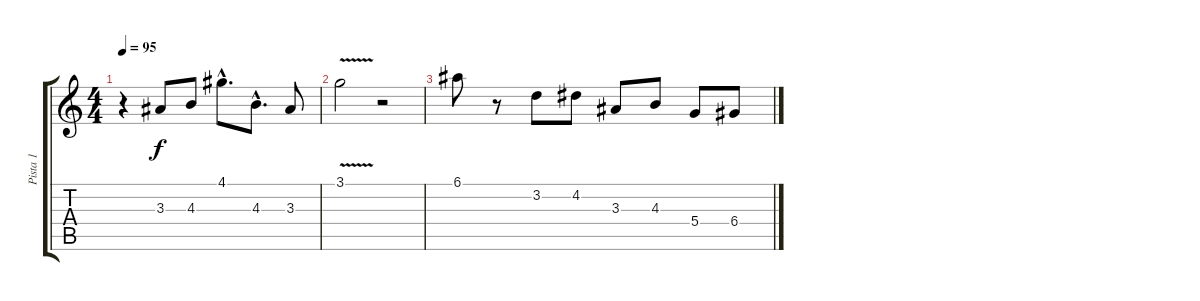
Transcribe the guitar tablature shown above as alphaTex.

\track ("Pista 1" "Pista 1") {instrument overdrivenguitar}
\staff {score tabs}
\tuning (E4 B3 G3 D3 A2 E2) {hide}
\ts (4 4)
\tempo 95
\clef g2
\ks c
r.4{dy f} 3.3.8 4.3.8 4.1{hac}.8{d} 4.3{hac}.8{d} 3.3.8 |
3.1{v}.2 r.2 |
6.1.8 r.8 3.2.8 4.2.8 3.3.8 4.3.8 5.4.8 6.4.8
